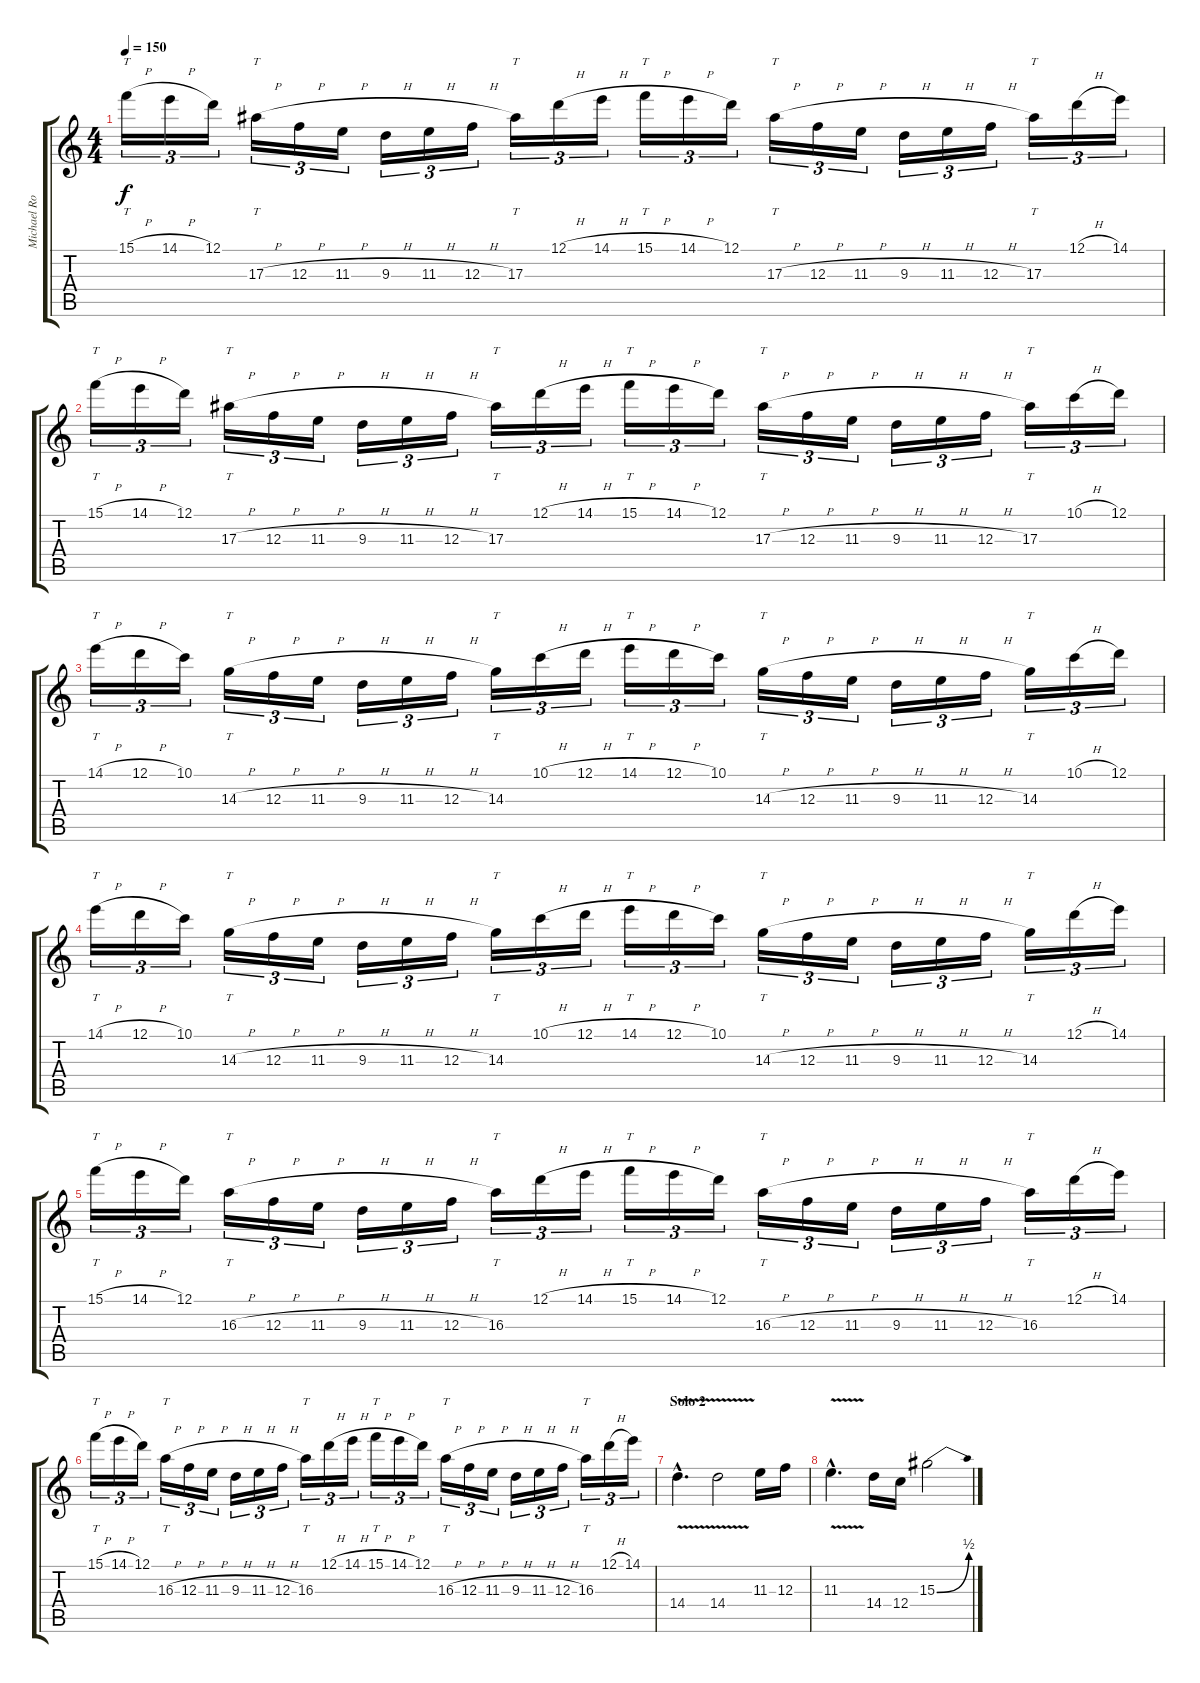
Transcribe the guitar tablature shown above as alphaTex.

\track ("Michael Romeo" "Michael Ro") {instrument distortionguitar}
\staff {score tabs}
\tuning (D4 A3 F3 C3 G2 D2) {hide}
\ts (4 4)
\tempo 150
\clef g2
\ks c
15.1{h}.16{tt tu (3 2) dy f} 14.1{h}.16{tu (3 2)} 12.1.16{tu (3 2)} 17.3{h}.16{tt tu (3 2)} 12.3{h}.16{tu (3 2)} 11.3{h}.16{tu (3 2)} 9.3{h}.16{tu (3 2)} 11.3{h}.16{tu (3 2)} 12.3{h}.16{tu (3 2)} 17.3.16{tt tu (3 2)} 12.1{h}.16{tu (3 2)} 14.1{h}.16{tu (3 2)} 15.1{h}.16{tt tu (3 2)} 14.1{h}.16{tu (3 2)} 12.1.16{tu (3 2)} 17.3{h}.16{tt tu (3 2)} 12.3{h}.16{tu (3 2)} 11.3{h}.16{tu (3 2)} 9.3{h}.16{tu (3 2)} 11.3{h}.16{tu (3 2)} 12.3{h}.16{tu (3 2)} 17.3.16{tt tu (3 2)} 12.1{h}.16{tu (3 2)} 14.1.16{tu (3 2)} |
15.1{h}.16{tt tu (3 2)} 14.1{h}.16{tu (3 2)} 12.1.16{tu (3 2)} 17.3{h}.16{tt tu (3 2)} 12.3{h}.16{tu (3 2)} 11.3{h}.16{tu (3 2)} 9.3{h}.16{tu (3 2)} 11.3{h}.16{tu (3 2)} 12.3{h}.16{tu (3 2)} 17.3.16{tt tu (3 2)} 12.1{h}.16{tu (3 2)} 14.1{h}.16{tu (3 2)} 15.1{h}.16{tt tu (3 2)} 14.1{h}.16{tu (3 2)} 12.1.16{tu (3 2)} 17.3{h}.16{tt tu (3 2)} 12.3{h}.16{tu (3 2)} 11.3{h}.16{tu (3 2)} 9.3{h}.16{tu (3 2)} 11.3{h}.16{tu (3 2)} 12.3{h}.16{tu (3 2)} 17.3.16{tt tu (3 2)} 10.1{h}.16{tu (3 2)} 12.1.16{tu (3 2)} |
14.1{h}.16{tt tu (3 2)} 12.1{h}.16{tu (3 2)} 10.1.16{tu (3 2)} 14.3{h}.16{tt tu (3 2)} 12.3{h}.16{tu (3 2)} 11.3{h}.16{tu (3 2)} 9.3{h}.16{tu (3 2)} 11.3{h}.16{tu (3 2)} 12.3{h}.16{tu (3 2)} 14.3.16{tt tu (3 2)} 10.1{h}.16{tu (3 2)} 12.1{h}.16{tu (3 2)} 14.1{h}.16{tt tu (3 2)} 12.1{h}.16{tu (3 2)} 10.1.16{tu (3 2)} 14.3{h}.16{tt tu (3 2)} 12.3{h}.16{tu (3 2)} 11.3{h}.16{tu (3 2)} 9.3{h}.16{tu (3 2)} 11.3{h}.16{tu (3 2)} 12.3{h}.16{tu (3 2)} 14.3.16{tt tu (3 2)} 10.1{h}.16{tu (3 2)} 12.1.16{tu (3 2)} |
14.1{h}.16{tt tu (3 2)} 12.1{h}.16{tu (3 2)} 10.1.16{tu (3 2)} 14.3{h}.16{tt tu (3 2)} 12.3{h}.16{tu (3 2)} 11.3{h}.16{tu (3 2)} 9.3{h}.16{tu (3 2)} 11.3{h}.16{tu (3 2)} 12.3{h}.16{tu (3 2)} 14.3.16{tt tu (3 2)} 10.1{h}.16{tu (3 2)} 12.1{h}.16{tu (3 2)} 14.1{h}.16{tt tu (3 2)} 12.1{h}.16{tu (3 2)} 10.1.16{tu (3 2)} 14.3{h}.16{tt tu (3 2)} 12.3{h}.16{tu (3 2)} 11.3{h}.16{tu (3 2)} 9.3{h}.16{tu (3 2)} 11.3{h}.16{tu (3 2)} 12.3{h}.16{tu (3 2)} 14.3.16{tt tu (3 2)} 12.1{h}.16{tu (3 2)} 14.1.16{tu (3 2)} |
15.1{h}.16{tt tu (3 2)} 14.1{h}.16{tu (3 2)} 12.1.16{tu (3 2)} 16.3{h}.16{tt tu (3 2)} 12.3{h}.16{tu (3 2)} 11.3{h}.16{tu (3 2)} 9.3{h}.16{tu (3 2)} 11.3{h}.16{tu (3 2)} 12.3{h}.16{tu (3 2)} 16.3.16{tt tu (3 2)} 12.1{h}.16{tu (3 2)} 14.1{h}.16{tu (3 2)} 15.1{h}.16{tt tu (3 2)} 14.1{h}.16{tu (3 2)} 12.1.16{tu (3 2)} 16.3{h}.16{tt tu (3 2)} 12.3{h}.16{tu (3 2)} 11.3{h}.16{tu (3 2)} 9.3{h}.16{tu (3 2)} 11.3{h}.16{tu (3 2)} 12.3{h}.16{tu (3 2)} 16.3.16{tt tu (3 2)} 12.1{h}.16{tu (3 2)} 14.1.16{tu (3 2)} |
15.1{h}.16{tt tu (3 2)} 14.1{h}.16{tu (3 2)} 12.1.16{tu (3 2)} 16.3{h}.16{tt tu (3 2)} 12.3{h}.16{tu (3 2)} 11.3{h}.16{tu (3 2)} 9.3{h}.16{tu (3 2)} 11.3{h}.16{tu (3 2)} 12.3{h}.16{tu (3 2)} 16.3.16{tt tu (3 2)} 12.1{h}.16{tu (3 2)} 14.1{h}.16{tu (3 2)} 15.1{h}.16{tt tu (3 2)} 14.1{h}.16{tu (3 2)} 12.1.16{tu (3 2)} 16.3{h}.16{tt tu (3 2)} 12.3{h}.16{tu (3 2)} 11.3{h}.16{tu (3 2)} 9.3{h}.16{tu (3 2)} 11.3{h}.16{tu (3 2)} 12.3{h}.16{tu (3 2)} 16.3.16{tt tu (3 2)} 12.1{h}.16{tu (3 2)} 14.1.16{tu (3 2)} |
\section ("" "Solo 2")
14.4{v hac}.4{d} 14.4{v}.2 11.3.16 12.3.16 |
11.3{v hac}.4{d} 14.4.16 12.4.16 15.3{be (bend 0 0 60 2)}.2
